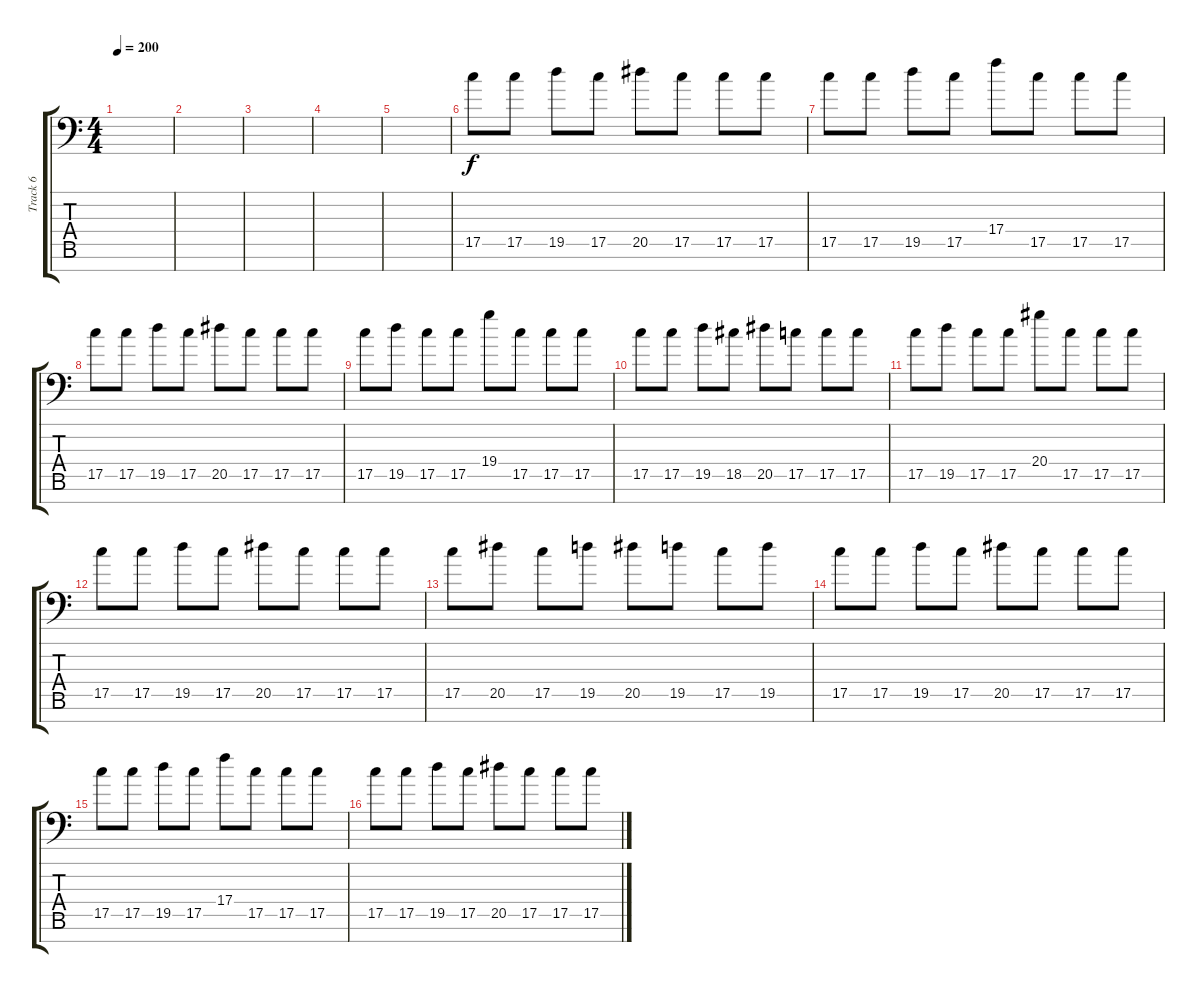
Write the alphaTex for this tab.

\track ("Track 6" "Track 6") {instrument distortionguitar}
\staff {score tabs}
\tuning (D4 A3 F3 C3 G2 D2 A1) {hide}
\ts (4 4)
\tempo 200
\clef f4
\ks c
|
|
|
|
|
17.5.8 17.5.8 19.5.8 17.5.8 20.5.8 17.5.8 17.5.8 17.5.8 |
17.5.8 17.5.8 19.5.8 17.5.8 17.4.8 17.5.8 17.5.8 17.5.8 |
17.5.8 17.5.8 19.5.8 17.5.8 20.5.8 17.5.8 17.5.8 17.5.8 |
17.5.8 19.5.8 17.5.8 17.5.8 19.4.8 17.5.8 17.5.8 17.5.8 |
17.5.8 17.5.8 19.5.8 18.5.8 20.5.8 17.5.8 17.5.8 17.5.8 |
17.5.8 19.5.8 17.5.8 17.5.8 20.4.8 17.5.8 17.5.8 17.5.8 |
17.5.8 17.5.8 19.5.8 17.5.8 20.5.8 17.5.8 17.5.8 17.5.8 |
17.5.8 20.5.8 17.5.8 19.5.8 20.5.8 19.5.8 17.5.8 19.5.8 |
17.5.8 17.5.8 19.5.8 17.5.8 20.5.8 17.5.8 17.5.8 17.5.8 |
17.5.8 17.5.8 19.5.8 17.5.8 17.4.8 17.5.8 17.5.8 17.5.8 |
17.5.8 17.5.8 19.5.8 17.5.8 20.5.8 17.5.8 17.5.8 17.5.8
